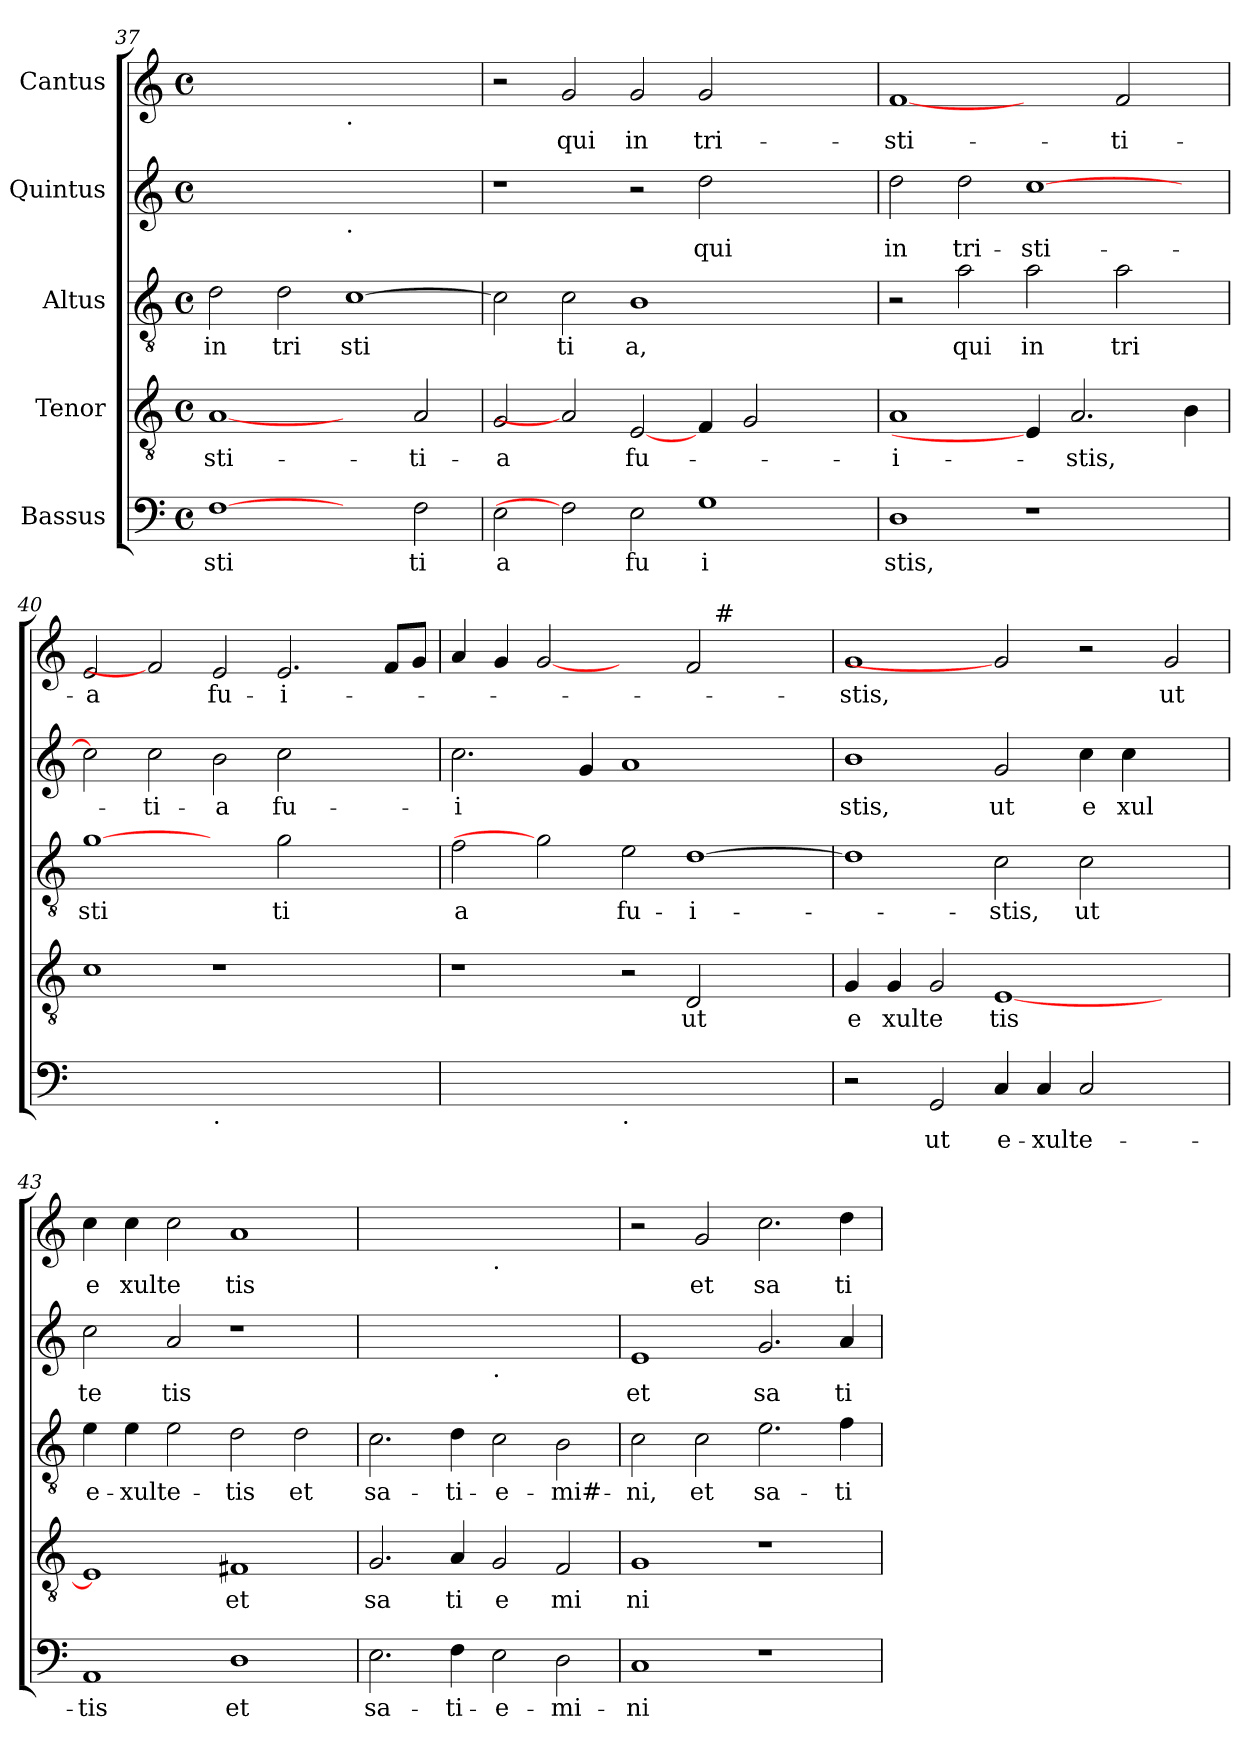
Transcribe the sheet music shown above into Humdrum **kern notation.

**kern	**text	**kern	**text	**kern	**text	**kern	**text	**kern	**text
*part5	*part5	*part4	*part4	*part3	*part3	*part2	*part2	*part1	*part1
*staff5	*staff5	*staff4	*staff4	*staff3	*staff3	*staff2	*staff2	*staff1	*staff1
*I"Bassus	*	*I"Tenor	*	*I"Altus	*	*I"Quintus	*	*I"Cantus	*
*clefF4	*	*clefGv2	*	*clefGv2	*	*clefG2	*	*clefG2	*
*k[]	*	*k[]	*	*k[]	*	*k[]	*	*k[]	*
*M4/4	*	*M4/4	*	*M4/4	*	*M4/4	*	*M4/4	*
*met(c)	*	*met(c)	*	*met(c)	*	*met(c)	*	*met(c)	*
=37	=37	=37	=37	=37	=37	=37	=37	=37	=37
!	!LO:LY:b	!	!LO:LY:b	!	!LO:LY:b	!	!	!	!
[1F	sti	[1A	-sti-	2d\	in	1ryy	.	1ryy	.
!	!	!	!	!	!LO:LY:b	!	!	!	!
.	.	.	.	2d\	tri	.	.	.	.
!	!	!	!	!	!	!	!	!LO:TX:b:t=.	!
!	!	!	!	!	!	!LO:TX:b:t=.	!	!	!
!	!	!	!	!	!LO:LY:b	!	!	!	!
2ryy	.	2ryy	.	[>1c	sti	1ryy	.	1ryy	.
!	!LO:LY:b	!	!LO:LY:b	!	!	!	!	!	!
2F\	ti	2A/	-ti-	.	.	.	.	.	.
=38	=38	=38	=38	=38	=38	=38	=38	=38	=38
!	!LO:LY:b	!	!LO:LY:b	!	!	!	!	!	!
2E\	a	2G/	-a	2c\]	.	1r	.	2r	.
!	!	!	!	!	!LO:LY:b	!	!	!	!LO:LY:b
2F]	.	2A]	.	2c\	ti	.	.	2g/	qui
!	!LO:LY:b	!	!LO:LY:b	!	!LO:LY:b	!	!	!	!LO:LY:b
2E\	fu	[2E/	fu-	1B	a,	2r	.	2g/	in
!	!LO:LY:b	!	!	!	!	!	!LO:LY:b	!	!LO:LY:b
1G	i	4F/	.	.	.	2dd\	qui	2g/	tri-
.	.	2G/	.	.	.	.	.	.	.
.	.	.	.	2ryy	.	2ryy	.	2ryy	.
.	.	4ryy	.	.	.	.	.	.	.
=39	=39	=39	=39	=39	=39	=39	=39	=39	=39
!	!LO:LY:b	!	!LO:LY:b	!	!	!	!LO:LY:b	!	!LO:LY:b
1D	stis,	1A	-i-	2r	.	2dd\	in	[1f	-sti-
!	!	!	!	!	!LO:LY:b	!	!LO:LY:b	!	!
.	.	.	.	2a\	qui	2dd\	tri-	.	.
!	!	!	!	!	!LO:LY:b	!	!LO:LY:b	!	!
1r	.	4E/]	.	2a\	in	[>1cc	-sti-	2ryy	.
!	!	!	!LO:LY:b	!	!	!	!	!	!
.	.	2.A/	-stis,	.	.	.	.	.	.
!	!	!	!	!	!LO:LY:b	!	!	!	!LO:LY:b
.	.	.	.	2a\	tri	.	.	2f/	-ti-
4ryy	.	4B\	.	4ryy	.	4ryy	.	4ryy	.
=40	=40	=40	=40	=40	=40	=40	=40	=40	=40
!	!	!	!	!	!LO:LY:b	!	!	!	!LO:LY:b
1ryy	.	1c	.	[1g	sti	2cc\]	.	2e/	-a
!	!	!	!	!	!	!	!LO:LY:b	!	!
.	.	.	.	.	.	2cc\	-ti-	2f]	.
!LO:TX:b:t=.	!	!	!	!	!	!	!	!	!
!	!	!	!	!	!	!	!LO:LY:b	!	!LO:LY:b
1.ryy	.	1r	.	2ryy	.	2b\	-a	2e/	fu-
!	!	!	!	!	!LO:LY:b	!	!LO:LY:b	!	!LO:LY:b
.	.	.	.	2g\	ti	2cc\	fu-	2.e/	-i-
.	.	2ryy	.	2ryy	.	2ryy	.	.	.
.	.	.	.	.	.	.	.	8f/L	.
.	.	.	.	.	.	.	.	8g/J	.
!!LO:LB:g=z
=41	=41	=41	=41	=41	=41	=41	=41	=41	=41
!	!	!	!	!	!LO:LY:b	!	!LO:LY:b	!	!
*	*	*	*	*	*	*	*	*^	*
1ryy	.	1r	.	2f\	a	2.cc\	-i	4a/	1ryy	.
.	.	.	.	.	.	.	.	4g/	.	.
.	.	.	.	2g]	.	.	.	[2g	.	.
.	.	.	.	.	.	4g/	.	.	.	.
!LO:TX:b:t=.	!	!	!	!	!	!	!	!	!	!
!	!	!	!	!	!LO:LY:b	!	!	!	!	!
1.ryy	.	2r	.	2e\	fu-	1a	.	2ryy	2ryy	.
!	!	!	!LO:LY:b	!	!LO:LY:b	!	!	!	!	!
.	.	2D/	ut	[>1d	-i-	.	.	2f/	8ryy	.
!	!	!	!	!	!	!	!	!	!LO:TX:a:t=#	!
.	.	.	.	.	.	.	.	.	2..ryy	.
.	.	2ryy	.	.	.	2ryy	.	2ryy	.	.
=42	=42	=42	=42	=42	=42	=42	=42	=42	=42	=42
!	!	!	!LO:LY:b	!	!	!	!LO:LY:b	!	!	!LO:LY:b
*	*	*	*	*	*	*	*	*v	*v	*
2r	.	4G/	e	1d]	.	1b	stis,	1g	-stis,
!	!	!	!LO:LY:b	!	!	!	!	!	!
.	.	4G/	xulte	.	.	.	.	.	.
!	!LO:LY:b	!	!	!	!	!	!	!	!
2GG/	ut	2G/	.	.	.	.	.	.	.
!	!LO:LY:b	!	!LO:LY:b	!	!LO:LY:b	!	!LO:LY:b	!	!
4C/	e-	[<1E	tis	2c\	-stis,	2g/	ut	2g]	.
!	!LO:LY:b	!	!	!	!	!	!	!	!
4C/	-xulte-	.	.	.	.	.	.	.	.
!	!	!	!	!	!LO:LY:b	!	!LO:LY:b	!	!
2C/	.	.	.	2c\	ut	4cc\	e	2r	.
!	!	!	!	!	!	!	!LO:LY:b	!	!
.	.	.	.	.	.	4cc\	xul	.	.
!	!	!	!	!	!	!	!	!	!LO:LY:b
2ryy	.	2ryy	.	2ryy	.	2ryy	.	2g/	ut
=43	=43	=43	=43	=43	=43	=43	=43	=43	=43
!	!LO:LY:b	!	!	!	!LO:LY:b	!	!LO:LY:b	!	!LO:LY:b
1AA	-tis	1E]	.	4e\	e-	2cc\	te	4cc\	e
!	!	!	!	!	!LO:LY:b	!	!	!	!LO:LY:b
.	.	.	.	4e\	-xulte-	.	.	4cc\	xulte
!	!	!	!	!	!	!	!LO:LY:b	!	!
.	.	.	.	2e\	.	2a/	tis	2cc\	.
!	!LO:LY:b	!	!LO:LY:b	!	!LO:LY:b	!	!	!	!LO:LY:b
1D	et	1F#X	et	2d\	-tis	1r	.	1a	tis
!	!	!	!	!	!LO:LY:b	!	!	!	!
.	.	.	.	2d\	et	.	.	.	.
=44	=44	=44	=44	=44	=44	=44	=44	=44	=44
!	!LO:LY:b	!	!LO:LY:b	!	!LO:LY:b	!	!	!	!
2.E\	sa-	2.G/	sa	2.c\	sa-	1ryy	.	1ryy	.
!	!LO:LY:b	!	!LO:LY:b	!	!LO:LY:b	!	!	!	!
4F\	-ti-	4A/	ti	4d\	-ti-	.	.	.	.
!	!	!	!	!	!	!	!	!LO:TX:b:t=.	!
!	!	!	!	!	!	!LO:TX:b:t=.	!	!	!
!	!LO:LY:b	!	!LO:LY:b	!	!LO:LY:b	!	!	!	!
2E\	-e-	2G/	e	2c\	-e-	1ryy	.	1ryy	.
!	!LO:LY:b	!	!LO:LY:b	!	!LO:LY:b	!	!	!	!
2D\	-mi-	2F/	mi	2B\	-mi#-	.	.	.	.
=45	=45	=45	=45	=45	=45	=45	=45	=45	=45
!	!LO:LY:b	!	!LO:LY:b	!	!LO:LY:b	!	!LO:LY:b	!	!
1C	-ni	1G	ni	2c\	-ni,	1e	et	2r	.
!	!	!	!	!	!LO:LY:b	!	!	!	!LO:LY:b
.	.	.	.	2c\	et	.	.	2g/	et
!	!	!	!	!	!LO:LY:b	!	!LO:LY:b	!	!LO:LY:b
1r	.	1r	.	2.e\	sa-	2.g/	sa	2.cc\	sa
!	!	!	!	!	!LO:LY:b	!	!LO:LY:b	!	!LO:LY:b
.	.	.	.	4f\	-ti-	4a/	ti	4dd\	ti
=	=	=	=	=	=	=	=	=	=
*-	*-	*-	*-	*-	*-	*-	*-	*-	*-
